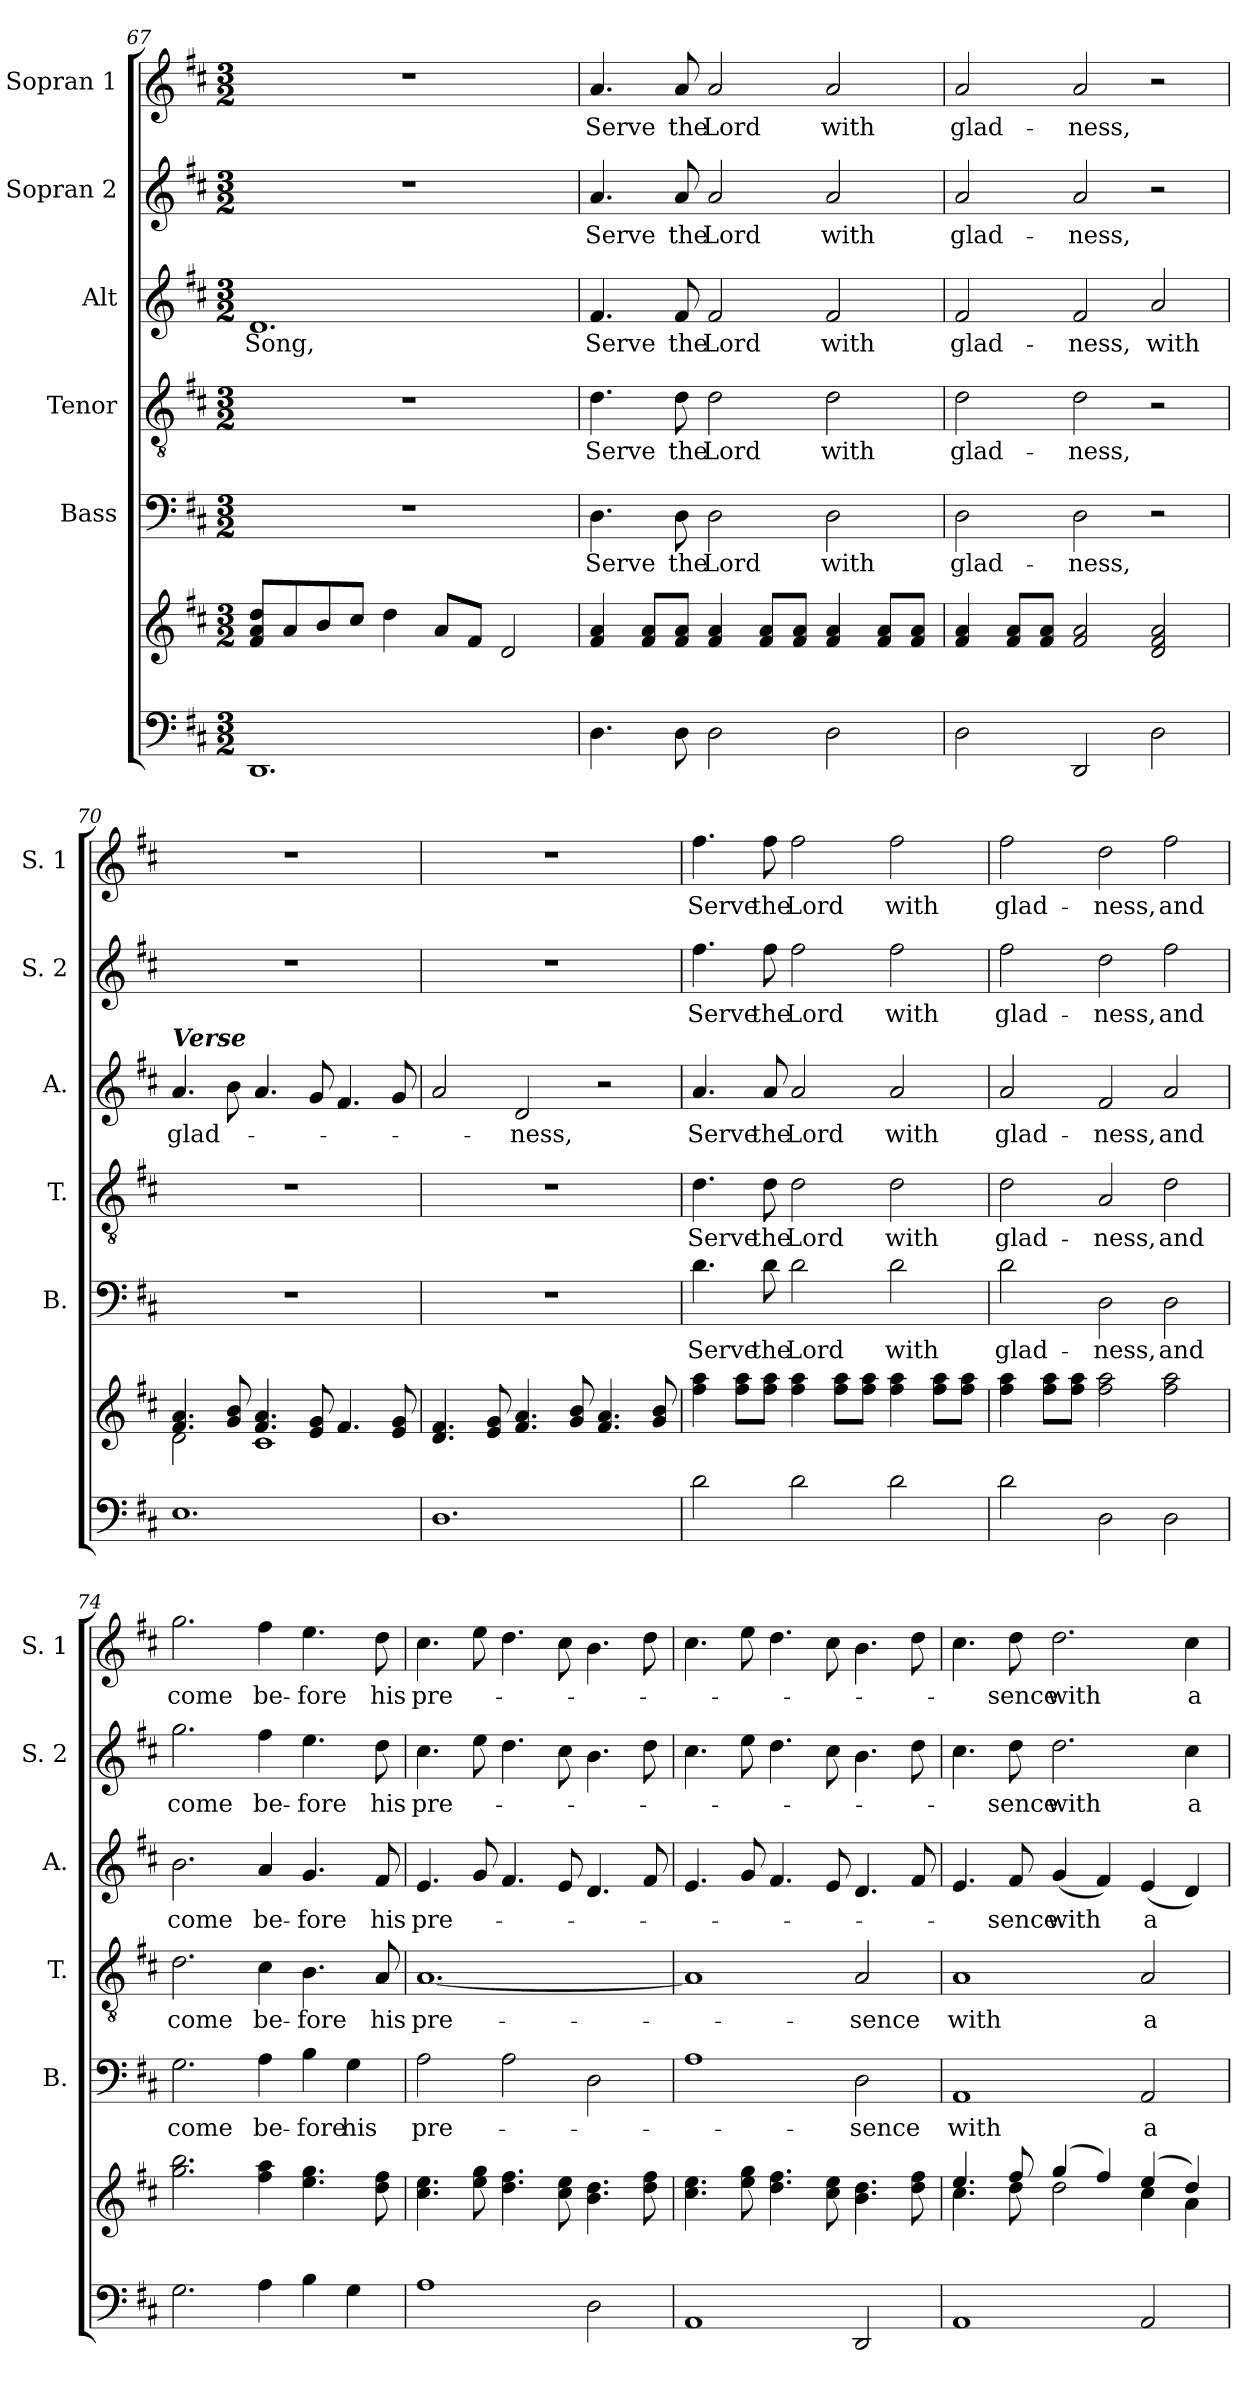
**kern	**kern	**kern	**text	**kern	**text	**kern	**text	**kern	**text	**kern	**text
*part6	*part6	*part5	*part5	*part4	*part4	*part3	*part3	*part2	*part2	*part1	*part1
*staff7	*staff6	*staff5	*staff5	*staff4	*staff4	*staff3	*staff3	*staff2	*staff2	*staff1	*staff1
*	*	*I"Bass	*	*I"Tenor	*	*I"Alt	*	*I"Sopran 2	*	*I"Sopran 1	*
*	*	*I'B.	*	*I'T.	*	*I'A.	*	*I'S. 2	*	*I'S. 1	*
!!LO:LB:g=z
*clefF4	*clefG2	*clefF4	*	*clefGv2	*	*clefG2	*	*clefG2	*	*clefG2	*
*k[f#c#]	*k[f#c#]	*k[f#c#]	*	*k[f#c#]	*	*k[f#c#]	*	*k[f#c#]	*	*k[f#c#]	*
*D:	*D:	*D:	*	*D:	*	*D:	*	*D:	*	*D:	*
*M3/2	*M3/2	*M3/2	*	*M3/2	*	*M3/2	*	*M3/2	*	*M3/2	*
=67	=67	=67	=67	=67	=67	=67	=67	=67	=67	=67	=67
!	!	!	!	!	!	!	!LO:LY:b	!	!	!	!
1.DD	8f#/ 8a/ 8dd/L	1.r	.	1.r	.	1.d	Song,	1.r	.	1.r	.
.	8a/	.	.	.	.	.	.	.	.	.	.
.	8b/	.	.	.	.	.	.	.	.	.	.
.	8cc#/J	.	.	.	.	.	.	.	.	.	.
.	4dd\	.	.	.	.	.	.	.	.	.	.
.	8a/L	.	.	.	.	.	.	.	.	.	.
.	8f#/J	.	.	.	.	.	.	.	.	.	.
.	2d/	.	.	.	.	.	.	.	.	.	.
=68	=68	=68	=68	=68	=68	=68	=68	=68	=68	=68	=68
!	!	!	!LO:LY:b	!	!LO:LY:b	!	!LO:LY:b	!	!LO:LY:b	!	!LO:LY:b
4.D\	4f#/ 4a/	4.D\	Serve	4.d\	Serve	4.f#/	Serve	4.a/	Serve	4.a/	Serve
.	8f#/ 8a/L	.	.	.	.	.	.	.	.	.	.
!	!	!	!LO:LY:b	!	!LO:LY:b	!	!LO:LY:b	!	!LO:LY:b	!	!LO:LY:b
8D\	8f#/ 8a/J	8D\	the	8d\	the	8f#/	the	8a/	the	8a/	the
!	!	!	!LO:LY:b	!	!LO:LY:b	!	!LO:LY:b	!	!LO:LY:b	!	!LO:LY:b
2D\	4f#/ 4a/	2D\	Lord	2d\	Lord	2f#/	Lord	2a/	Lord	2a/	Lord
.	8f#/ 8a/L	.	.	.	.	.	.	.	.	.	.
.	8f#/ 8a/J	.	.	.	.	.	.	.	.	.	.
!	!	!	!LO:LY:b	!	!LO:LY:b	!	!LO:LY:b	!	!LO:LY:b	!	!LO:LY:b
2D\	4f#/ 4a/	2D\	with	2d\	with	2f#/	with	2a/	with	2a/	with
.	8f#/ 8a/L	.	.	.	.	.	.	.	.	.	.
.	8f#/ 8a/J	.	.	.	.	.	.	.	.	.	.
=69	=69	=69	=69	=69	=69	=69	=69	=69	=69	=69	=69
!	!	!	!LO:LY:b	!	!LO:LY:b	!	!LO:LY:b	!	!LO:LY:b	!	!LO:LY:b
2D\	4f#/ 4a/	2D\	glad-	2d\	glad-	2f#/	glad-	2a/	glad-	2a/	glad-
.	8f#/ 8a/L	.	.	.	.	.	.	.	.	.	.
.	8f#/ 8a/J	.	.	.	.	.	.	.	.	.	.
!	!	!	!LO:LY:b	!	!LO:LY:b	!	!LO:LY:b	!	!LO:LY:b	!	!LO:LY:b
2DD/	2f#/ 2a/	2D\	-ness,	2d\	-ness,	2f#/	-ness,	2a/	-ness,	2a/	-ness,
!	!	!	!	!	!	!	!LO:LY:b	!	!	!	!
2D\	2d/ 2f#/ 2a/	2r	.	2r	.	2a/	with	2r	.	2r	.
=70	=70	=70	=70	=70	=70	=70	=70	=70	=70	=70	=70
*	*^	*	*	*	*	*	*	*	*	*	*
!	!	!	!	!	!	!	!LO:TX:a:Bi:t=Verse	!	!	!	!	!
!	!	!	!	!	!	!	!	!LO:LY:b	!	!	!	!
1.E	4.f#/ 4.a/	2d\	1.r	.	1.r	.	4.a/	glad-	1.r	.	1.r	.
.	8g/ 8b/	.	.	.	.	.	8b\	.	.	.	.	.
.	4.f#/ 4.a/	1c#	.	.	.	.	4.a/	.	.	.	.	.
.	8e/ 8g/	.	.	.	.	.	8g/	.	.	.	.	.
.	4.f#/	.	.	.	.	.	4.f#/	.	.	.	.	.
.	8e/ 8g/	.	.	.	.	.	8g/	.	.	.	.	.
*	*v	*v	*	*	*	*	*	*	*	*	*	*
!!LO:PB:g=z
=71	=71	=71	=71	=71	=71	=71	=71	=71	=71	=71	=71
1.D	4.d/ 4.f#/	1.r	.	1.r	.	2a/	.	1.r	.	1.r	.
.	8e/ 8g/	.	.	.	.	.	.	.	.	.	.
!	!	!	!	!	!	!	!LO:LY:b	!	!	!	!
.	4.f#/ 4.a/	.	.	.	.	2d/	-ness,	.	.	.	.
.	8g/ 8b/	.	.	.	.	.	.	.	.	.	.
.	4.f#/ 4.a/	.	.	.	.	2r	.	.	.	.	.
.	8g/ 8b/	.	.	.	.	.	.	.	.	.	.
=72	=72	=72	=72	=72	=72	=72	=72	=72	=72	=72	=72
!	!	!	!LO:LY:b	!	!LO:LY:b	!	!LO:LY:b	!	!LO:LY:b	!	!LO:LY:b
2d\	4ff#\ 4aa\	4.d\	Serve	4.d\	Serve	4.a/	Serve	4.ff#\	Serve	4.ff#\	Serve
.	8ff#\ 8aa\L	.	.	.	.	.	.	.	.	.	.
!	!	!	!LO:LY:b	!	!LO:LY:b	!	!LO:LY:b	!	!LO:LY:b	!	!LO:LY:b
.	8ff#\ 8aa\J	8d\	the	8d\	the	8a/	the	8ff#\	the	8ff#\	the
!	!	!	!LO:LY:b	!	!LO:LY:b	!	!LO:LY:b	!	!LO:LY:b	!	!LO:LY:b
2d\	4ff#\ 4aa\	2d\	Lord	2d\	Lord	2a/	Lord	2ff#\	Lord	2ff#\	Lord
.	8ff#\ 8aa\L	.	.	.	.	.	.	.	.	.	.
.	8ff#\ 8aa\J	.	.	.	.	.	.	.	.	.	.
!	!	!	!LO:LY:b	!	!LO:LY:b	!	!LO:LY:b	!	!LO:LY:b	!	!LO:LY:b
2d\	4ff#\ 4aa\	2d\	with	2d\	with	2a/	with	2ff#\	with	2ff#\	with
.	8ff#\ 8aa\L	.	.	.	.	.	.	.	.	.	.
.	8ff#\ 8aa\J	.	.	.	.	.	.	.	.	.	.
=73	=73	=73	=73	=73	=73	=73	=73	=73	=73	=73	=73
!	!	!	!LO:LY:b	!	!LO:LY:b	!	!LO:LY:b	!	!LO:LY:b	!	!LO:LY:b
2d\	4ff#\ 4aa\	2d\	glad-	2d\	glad-	2a/	glad-	2ff#\	glad-	2ff#\	glad-
.	8ff#\ 8aa\L	.	.	.	.	.	.	.	.	.	.
.	8ff#\ 8aa\J	.	.	.	.	.	.	.	.	.	.
!	!	!	!LO:LY:b	!	!LO:LY:b	!	!LO:LY:b	!	!LO:LY:b	!	!LO:LY:b
2D\	2ff#\ 2aa\	2D\	-ness,	2A/	-ness,	2f#/	-ness,	2dd\	-ness,	2dd\	-ness,
!	!	!	!LO:LY:b	!	!LO:LY:b	!	!LO:LY:b	!	!LO:LY:b	!	!LO:LY:b
2D\	2ff#\ 2aa\	2D\	and	2d\	and	2a/	and	2ff#\	and	2ff#\	and
=74	=74	=74	=74	=74	=74	=74	=74	=74	=74	=74	=74
!	!	!	!LO:LY:b	!	!LO:LY:b	!	!LO:LY:b	!	!LO:LY:b	!	!LO:LY:b
2.G\	2.gg\ 2.bb\	2.G\	come	2.d\	come	2.b\	come	2.gg\	come	2.gg\	come
!	!	!	!LO:LY:b	!	!LO:LY:b	!	!LO:LY:b	!	!LO:LY:b	!	!LO:LY:b
4A\	4ff#\ 4aa\	4A\	be-	4c#\	be-	4a/	be-	4ff#\	be-	4ff#\	be-
!	!	!	!LO:LY:b	!	!LO:LY:b	!	!LO:LY:b	!	!LO:LY:b	!	!LO:LY:b
4B\	4.ee\ 4.gg\	4B\	-fore	4.B\	-fore	4.g/	-fore	4.ee\	-fore	4.ee\	-fore
!	!	!	!LO:LY:b	!	!	!	!	!	!	!	!
4G\	.	4G\	his	.	.	.	.	.	.	.	.
!	!	!	!	!	!LO:LY:b	!	!LO:LY:b	!	!LO:LY:b	!	!LO:LY:b
.	8dd\ 8ff#\	.	.	8A/	his	8f#/	his	8dd\	his	8dd\	his
!!LO:LB:g=z
=75	=75	=75	=75	=75	=75	=75	=75	=75	=75	=75	=75
!	!	!	!LO:LY:b	!	!LO:LY:b	!	!LO:LY:b	!	!LO:LY:b	!	!LO:LY:b
1A	4.cc#\ 4.ee\	2A\	pre-	[1.A	pre-	4.e/	pre-	4.cc#\	pre-	4.cc#\	pre-
.	8ee\ 8gg\	.	.	.	.	8g/	.	8ee\	.	8ee\	.
.	4.dd\ 4.ff#\	2A\	.	.	.	4.f#/	.	4.dd\	.	4.dd\	.
.	8cc#\ 8ee\	.	.	.	.	8e/	.	8cc#\	.	8cc#\	.
2D\	4.b\ 4.dd\	2D\	.	.	.	4.d/	.	4.b\	.	4.b\	.
.	8dd\ 8ff#\	.	.	.	.	8f#/	.	8dd\	.	8dd\	.
=76	=76	=76	=76	=76	=76	=76	=76	=76	=76	=76	=76
1AA	4.cc#\ 4.ee\	1A	.	1A]	.	4.e/	.	4.cc#\	.	4.cc#\	.
.	8ee\ 8gg\	.	.	.	.	8g/	.	8ee\	.	8ee\	.
.	4.dd\ 4.ff#\	.	.	.	.	4.f#/	.	4.dd\	.	4.dd\	.
.	8cc#\ 8ee\	.	.	.	.	8e/	.	8cc#\	.	8cc#\	.
!	!	!	!LO:LY:b	!	!LO:LY:b	!	!	!	!	!	!
2DD/	4.b\ 4.dd\	2D\	-sence	2A/	-sence	4.d/	.	4.b\	.	4.b\	.
.	8dd\ 8ff#\	.	.	.	.	8f#/	.	8dd\	.	8dd\	.
=77	=77	=77	=77	=77	=77	=77	=77	=77	=77	=77	=77
*	*^	*	*	*	*	*	*	*	*	*	*
!	!	!	!	!LO:LY:b	!	!LO:LY:b	!	!	!	!	!	!
1AA	4.ee/	4.cc#\	1AA	with	1A	with	4.e/	.	4.cc#\	.	4.cc#\	.
!	!	!	!	!	!	!	!	!LO:LY:b	!	!LO:LY:b	!	!LO:LY:b
.	8ff#/	8dd\	.	.	.	.	8f#/	-sence	8dd\	-sence	8dd\	-sence
!	!	!	!	!	!	!	!	!LO:LY:b	!	!LO:LY:b	!	!LO:LY:b
.	(4gg/	2dd\	.	.	.	.	(<4g/	with	2.dd\	with	2.dd\	with
.	4ff#/)	.	.	.	.	.	4f#/)	.	.	.	.	.
!	!	!	!	!LO:LY:b	!	!LO:LY:b	!	!LO:LY:b	!	!	!	!
2AA/	(4ee/	4cc#\	2AA/	a	2A/	a	(<4e/	a	.	.	.	.
!	!	!	!	!	!	!	!	!	!	!LO:LY:b	!	!LO:LY:b
.	4dd/)	4a\	.	.	.	.	4d/)	.	4cc#\	a	4cc#\	a
*	*v	*v	*	*	*	*	*	*	*	*	*	*
=	=	=	=	=	=	=	=	=	=	=	=
*-	*-	*-	*-	*-	*-	*-	*-	*-	*-	*-	*-
